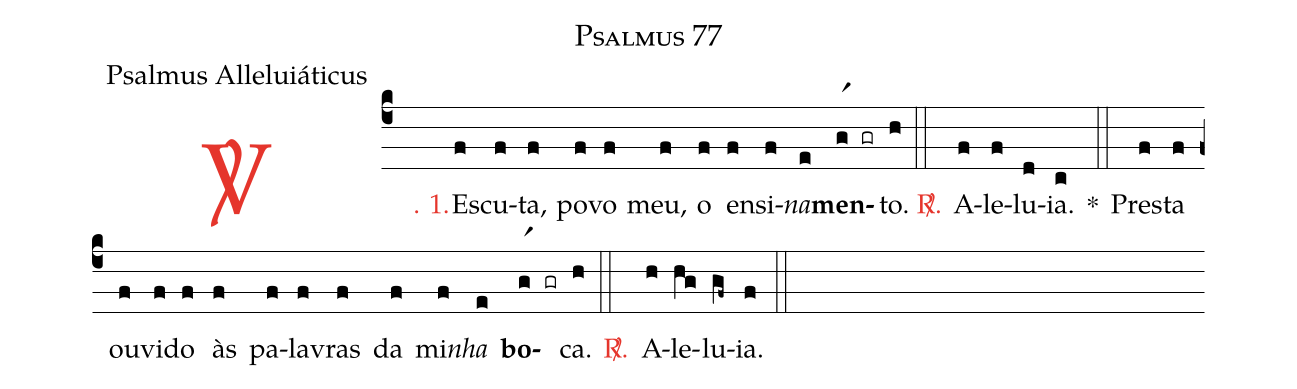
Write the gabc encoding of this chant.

name: Psalmus 77;
office-part: Psalmus Alleluiáticus;
%%
(c4)

<c><sp>V/</sp>. 1.</c>() Es(f)cu(f)ta,(f) po(f)vo(f) meu,(f) o(f) en(f)si(f)<i>na</i>(e)<b>men</b>(gr1 gr)to.(h)

(::)

<nlba><nlba><c><sp>R/</sp>.</c>() A</nlba>(f)le(f)lu(d)ia.</nlba>(c)

*(::)

Pres(f)ta(f) ou(f)vi(f)do(f) às(f) pa(f)la(f)vras(f) da(f) mi(f)<i>nha</i>(e) <b>bo</b>(gr1 gr)ca.(h)

(::)

<nlba><c><sp>R/</sp>.</c>() A</nlba>(h)le(hg)lu(gf~)ia.(f)

(::)
